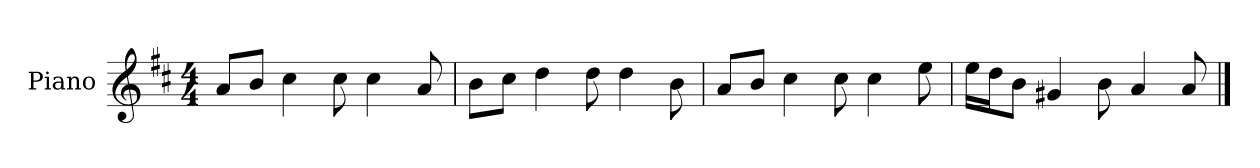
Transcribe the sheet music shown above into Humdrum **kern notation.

**kern
*part1
*staff1
*I"Piano
*I'P-no
*clefG2
*k[f#c#]
*M4/4
*MM90
=1
8a/L
8b/J
4cc#\
8cc#\
4cc#\
8a/
=2
8b\L
8cc#\J
4dd\
8dd\
4dd\
8b\
=3
8a/L
8b/J
4cc#\
8cc#\
4cc#\
8ee\
=4
16ee\LL
16dd\J
8b\J
4g#X/
8b\
4a/
8a/
==
*-
